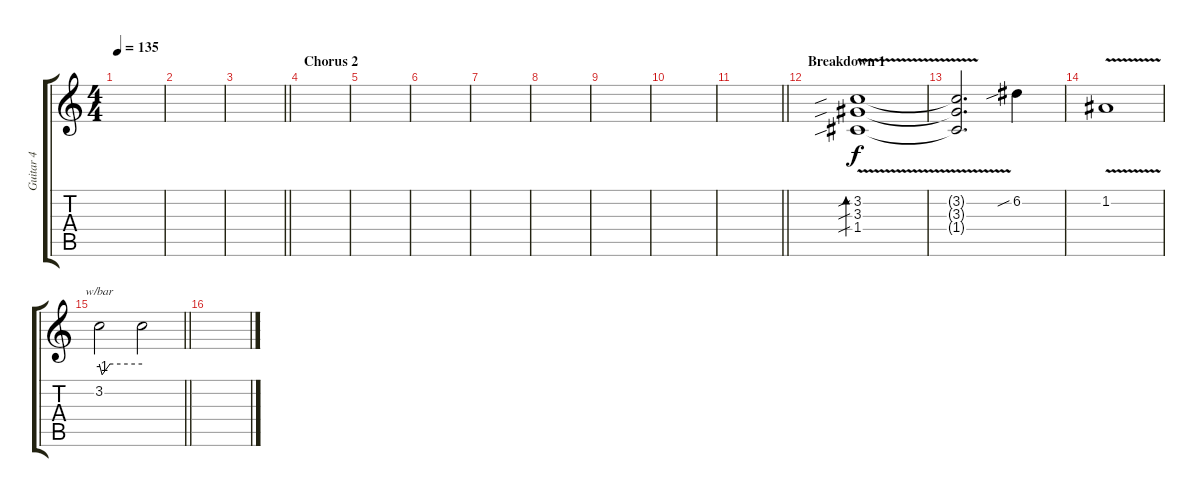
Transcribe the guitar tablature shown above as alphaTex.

\track ("Guitar 4" "Guitar 4") {instrument distortionguitar}
\staff {score tabs}
\tuning (D4 A3 F3 C3 G2 C2) {hide}
\ts (4 4)
\tempo 135
\clef g2
\ks c
|
|
\barLineRight lightlight
|
\section ("" "Chorus 2")
|
|
|
|
|
|
|
\barLineRight lightlight
|
\section ("" "Breakdown 1")
(3.2{v sib} 3.3{v sib} 1.4{v sib}).1{bd 480 instrument distortionguitar} |
(3.2{t} 3.3{t} 1.4{t}).2{d} 6.2{sib}.4 |
1.2{v}.1 |
\barLineRight lightlight
3.2.2{tbe (custom default 0 0 4 -4 15 0 60 0)} 3.2{t}.2 |
\section ("" "")
